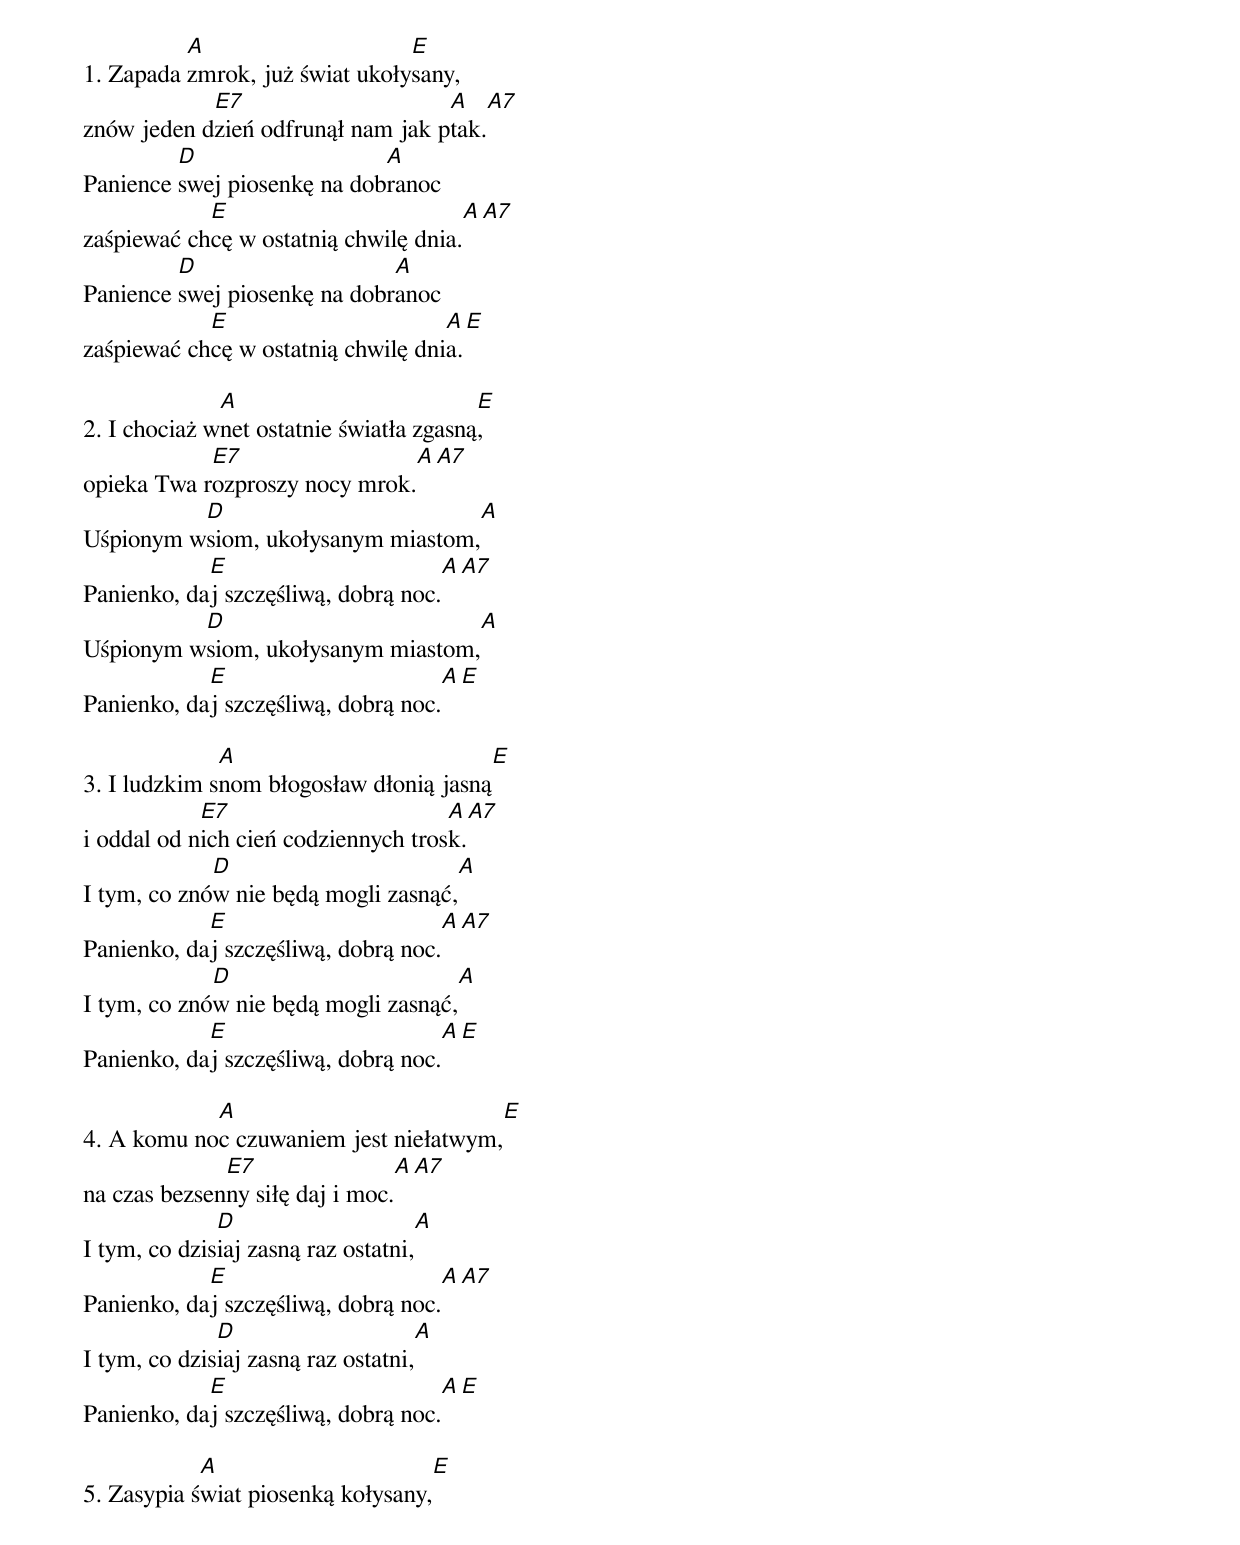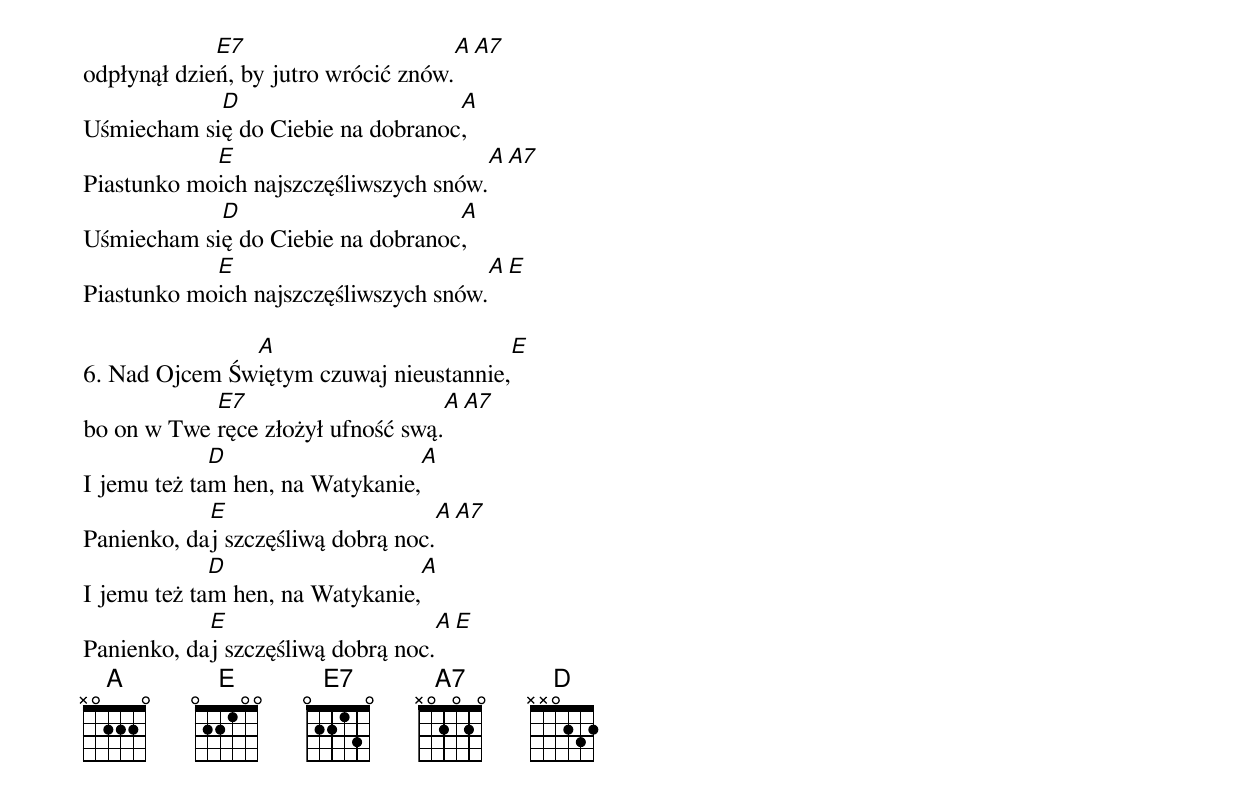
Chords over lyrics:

          A                     E
1. Zapada zmrok, już świat ukołysany,
            E7                     A    A7
znów jeden dzień odfrunął nam jak ptak.
         D                   A
Panience swej piosenkę na dobranoc
            E                         A    A7
zaśpiewać chcę w ostatnią chwilę dnia.
         D                    A
Panience swej piosenkę na dobranoc
            E                       A    E
zaśpiewać chcę w ostatnią chwilę dnia.

              A                          E
2. I chociaż wnet ostatnie światła zgasną,
            E7                     A    A7
opieka Twa rozproszy nocy mrok.
          D                        A
Uśpionym wsiom, ukołysanym miastom,
            E                         A    A7
Panienko, daj szczęśliwą, dobrą noc.
          D                        A
Uśpionym wsiom, ukołysanym miastom,
            E                         A    E
Panienko, daj szczęśliwą, dobrą noc.

              A                          E
3. I ludzkim snom błogosław dłonią jasną
            E7                       A    A7
i oddal od nich cień codziennych trosk.
             D                        A
I tym, co znów nie będą mogli zasnąć,
            E                         A    A7
Panienko, daj szczęśliwą, dobrą noc.
             D                        A
I tym, co znów nie będą mogli zasnąć,
            E                         A    E
Panienko, daj szczęśliwą, dobrą noc.

            A                          E
4. A komu noc czuwaniem jest niełatwym,
              E7                    A    A7
na czas bezsenny siłę daj i moc.
              D                        A
I tym, co dzisiaj zasną raz ostatni,
            E                         A    A7
Panienko, daj szczęśliwą, dobrą noc.
              D                        A
I tym, co dzisiaj zasną raz ostatni,
            E                         A    E
Panienko, daj szczęśliwą, dobrą noc.

            A                      E
5. Zasypia świat piosenką kołysany,
             E7                       A    A7
odpłynął dzień, by jutro wrócić znów.
            D                      A
Uśmiecham się do Ciebie na dobranoc,
            E                            A    A7
Piastunko moich najszczęśliwszych snów.
            D                      A
Uśmiecham się do Ciebie na dobranoc,
            E                            A    E
Piastunko moich najszczęśliwszych snów.

               A                           E
6. Nad Ojcem Świętym czuwaj nieustannie,
            E7                      A    A7
bo on w Twe ręce złożył ufność swą.
             D                        A
I jemu też tam hen, na Watykanie,
            E                        A    A7
Panienko, daj szczęśliwą dobrą noc.
             D                        A
I jemu też tam hen, na Watykanie,
            E                        A    E
Panienko, daj szczęśliwą dobrą noc.
